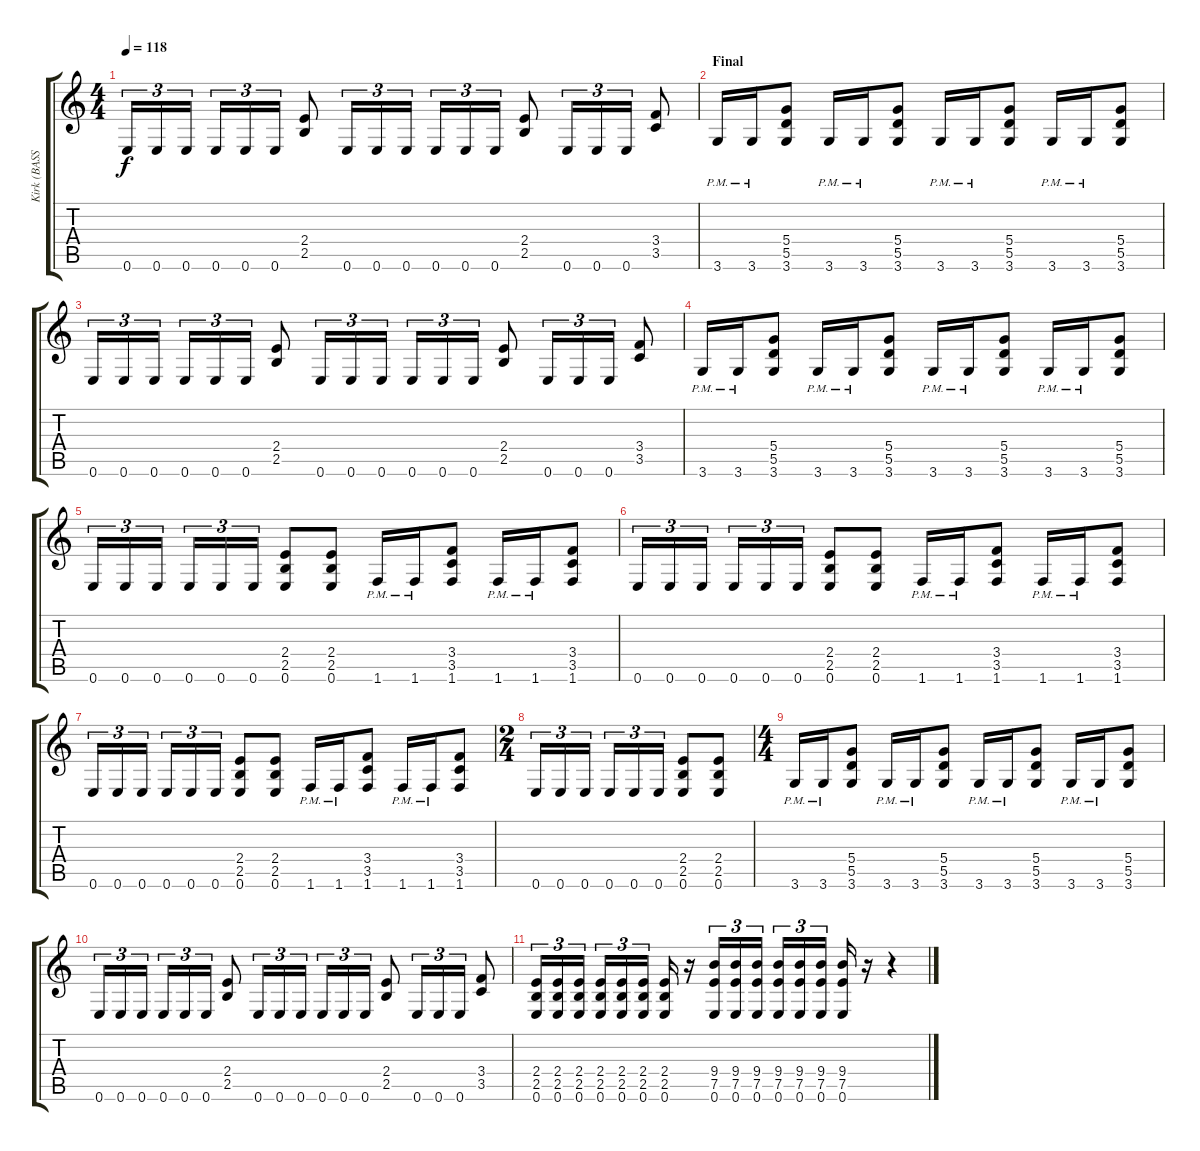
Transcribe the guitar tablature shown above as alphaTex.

\track ("Kirk (BASS)" "Kirk (BASS") {instrument acousticguitarsteel}
\staff {score tabs}
\tuning (E4 B3 G3 D3 A2 E2) {hide}
\ts (4 4)
\tempo 118
\clef g2
\ks c
0.6.16{tu (3 2) dy f} 0.6.16{tu (3 2)} 0.6.16{tu (3 2) beam splitsecondary} 0.6.16{tu (3 2)} 0.6.16{tu (3 2)} 0.6.16{tu (3 2)} (2.4 2.5).8 0.6.16{tu (3 2)} 0.6.16{tu (3 2)} 0.6.16{tu (3 2)} 0.6.16{tu (3 2)} 0.6.16{tu (3 2)} 0.6.16{tu (3 2)} (2.4 2.5).8 0.6.16{tu (3 2)} 0.6.16{tu (3 2)} 0.6.16{tu (3 2)} (3.4 3.5).8 |
\section ("" "Final")
3.6{pm}.16 3.6{pm}.16 (5.4 5.5 3.6).8 3.6{pm}.16 3.6{pm}.16 (5.4 5.5 3.6).8 3.6{pm}.16 3.6{pm}.16 (5.4 5.5 3.6).8 3.6{pm}.16 3.6{pm}.16 (5.4 5.5 3.6).8 |
0.6.16{tu (3 2)} 0.6.16{tu (3 2)} 0.6.16{tu (3 2) beam splitsecondary} 0.6.16{tu (3 2)} 0.6.16{tu (3 2)} 0.6.16{tu (3 2)} (2.4 2.5).8 0.6.16{tu (3 2)} 0.6.16{tu (3 2)} 0.6.16{tu (3 2)} 0.6.16{tu (3 2)} 0.6.16{tu (3 2)} 0.6.16{tu (3 2)} (2.4 2.5).8 0.6.16{tu (3 2)} 0.6.16{tu (3 2)} 0.6.16{tu (3 2)} (3.4 3.5).8 |
3.6{pm}.16 3.6{pm}.16 (5.4 5.5 3.6).8 3.6{pm}.16 3.6{pm}.16 (5.4 5.5 3.6).8 3.6{pm}.16 3.6{pm}.16 (5.4 5.5 3.6).8 3.6{pm}.16 3.6{pm}.16 (5.4 5.5 3.6).8 |
0.6.16{tu (3 2)} 0.6.16{tu (3 2)} 0.6.16{tu (3 2) beam splitsecondary} 0.6.16{tu (3 2)} 0.6.16{tu (3 2)} 0.6.16{tu (3 2)} (2.4 2.5 0.6).8 (2.4 2.5 0.6).8 1.6{pm}.16 1.6{pm}.16 (3.4 3.5 1.6).8 1.6{pm}.16 1.6{pm}.16 (3.4 3.5 1.6).8 |
0.6.16{tu (3 2)} 0.6.16{tu (3 2)} 0.6.16{tu (3 2) beam splitsecondary} 0.6.16{tu (3 2)} 0.6.16{tu (3 2)} 0.6.16{tu (3 2)} (2.4 2.5 0.6).8 (2.4 2.5 0.6).8 1.6{pm}.16 1.6{pm}.16 (3.4 3.5 1.6).8 1.6{pm}.16 1.6{pm}.16 (3.4 3.5 1.6).8 |
0.6.16{tu (3 2)} 0.6.16{tu (3 2)} 0.6.16{tu (3 2) beam splitsecondary} 0.6.16{tu (3 2)} 0.6.16{tu (3 2)} 0.6.16{tu (3 2)} (2.4 2.5 0.6).8 (2.4 2.5 0.6).8 1.6{pm}.16 1.6{pm}.16 (3.4 3.5 1.6).8 1.6{pm}.16 1.6{pm}.16 (3.4 3.5 1.6).8 |
\ts (2 4)
0.6.16{tu (3 2)} 0.6.16{tu (3 2)} 0.6.16{tu (3 2) beam splitsecondary} 0.6.16{tu (3 2)} 0.6.16{tu (3 2)} 0.6.16{tu (3 2)} (2.4 2.5 0.6).8 (2.4 2.5 0.6).8 |
\ts (4 4)
3.6{pm}.16 3.6{pm}.16 (5.4 5.5 3.6).8 3.6{pm}.16 3.6{pm}.16 (5.4 5.5 3.6).8 3.6{pm}.16 3.6{pm}.16 (5.4 5.5 3.6).8 3.6{pm}.16 3.6{pm}.16 (5.4 5.5 3.6).8 |
0.6.16{tu (3 2)} 0.6.16{tu (3 2)} 0.6.16{tu (3 2) beam splitsecondary} 0.6.16{tu (3 2)} 0.6.16{tu (3 2)} 0.6.16{tu (3 2)} (2.4 2.5).8 0.6.16{tu (3 2)} 0.6.16{tu (3 2)} 0.6.16{tu (3 2)} 0.6.16{tu (3 2)} 0.6.16{tu (3 2)} 0.6.16{tu (3 2)} (2.4 2.5).8 0.6.16{tu (3 2)} 0.6.16{tu (3 2)} 0.6.16{tu (3 2)} (3.4 3.5).8 |
(2.4 2.5 0.6).16{tu (3 2)} (2.4 2.5 0.6).16{tu (3 2)} (2.4 2.5 0.6).16{tu (3 2) beam splitsecondary} (2.4 2.5 0.6).16{tu (3 2)} (2.4 2.5 0.6).16{tu (3 2)} (2.4 2.5 0.6).16{tu (3 2)} (2.4 2.5 0.6).16 r.16 (9.4 7.5 0.6).16{tu (3 2)} (9.4 7.5 0.6).16{tu (3 2)} (9.4 7.5 0.6).16{tu (3 2)} (9.4 7.5 0.6).16{tu (3 2)} (9.4 7.5 0.6).16{tu (3 2)} (9.4 7.5 0.6).16{tu (3 2) beam splitsecondary} (9.4 7.5 0.6).16 r.16 r.4
